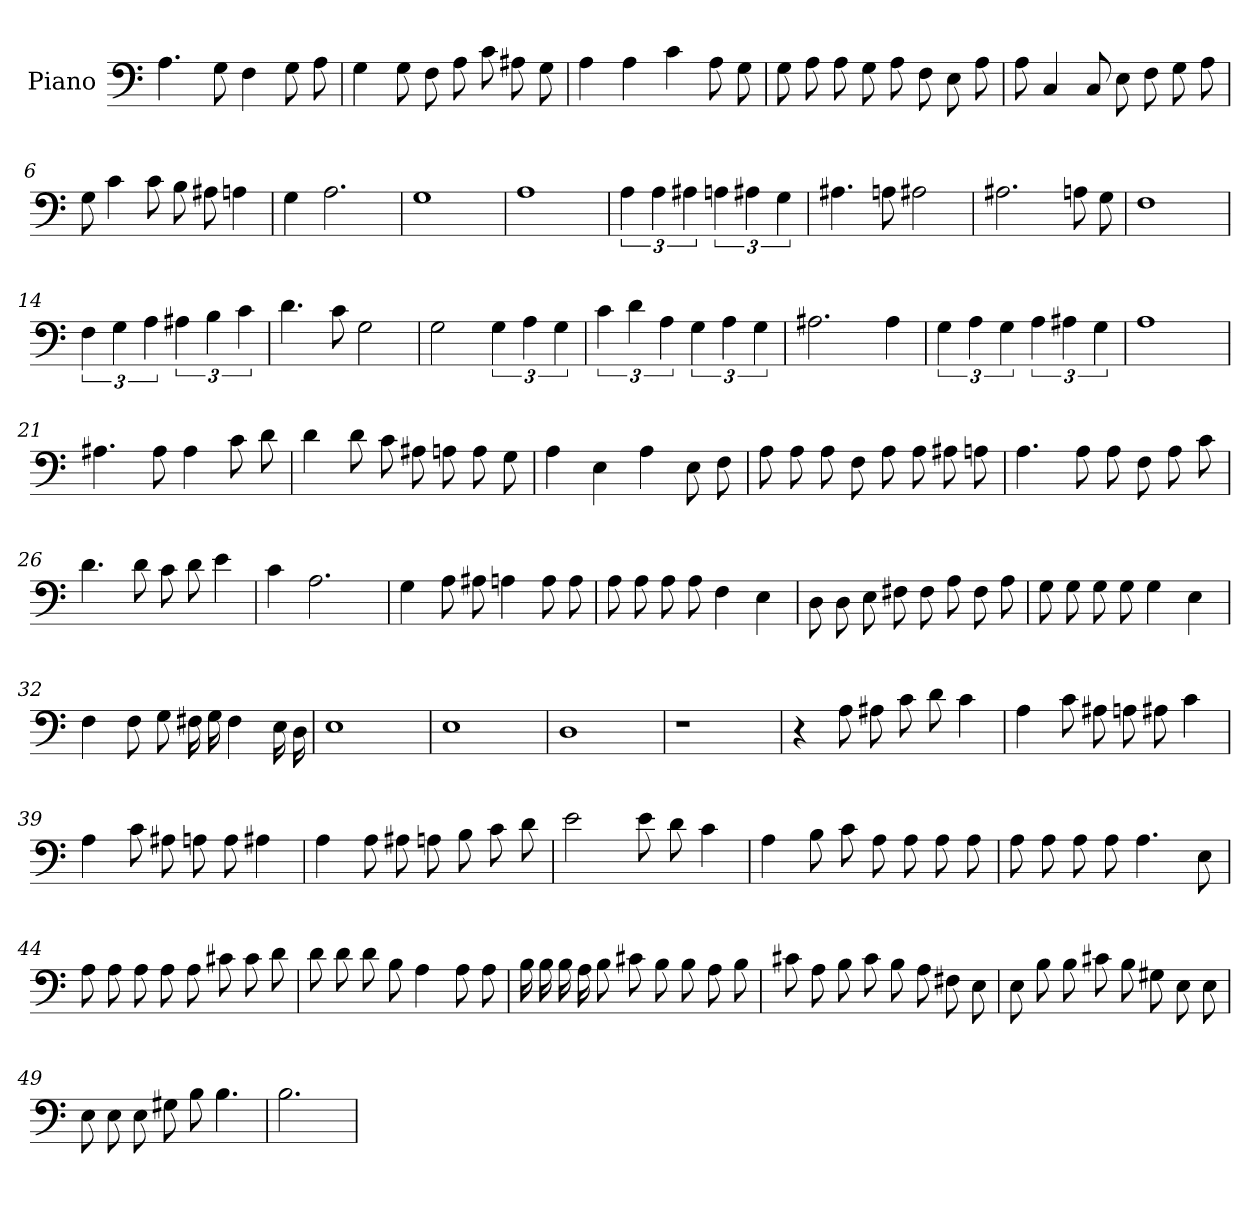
**kern
*part1
*staff1
*I"Piano
*I'Pno.
=1
4.A
8G
4F
8G
8A
=2
4G
8G
8F
8A
8c
8A#
8G
=3
4A
4A
4c
8A
8G
=4
8G
8A
8A
8G
8A
8F
8E
8A
=5
8A
4C
8C
8E
8F
8G
8A
=6
8G
4c
8c
8B
8A#
4A
=7
4G
2.A
=8
1G
=9
1A
=10
6A
6A
6A#
6A
6A#
6G
=11
4.A#
8A
2A#
=12
2.A#
8A
8G
=13
1F
=14
6F
6G
6A
6A#
6B
6c
=15
4.d
8c
2G
=16
2G
6G
6A
6G
=17
6c
6d
6A
6G
6A
6G
=18
2.A#
4A#
=19
6G
6A
6G
6A
6A#
6G
=20
1A
=21
4.A#
8A#
4A#
8c
8d
=22
4d
8d
8c
8A#
8A
8A
8G
=23
4A
4E
4A
8E
8F
=24
8A
8A
8A
8F
8A
8A
8A#
8A
=25
4.A
8A
8A
8F
8A
8c
=26
4.d
8d
8c
8d
4e
=27
4c
2.A
=28
4G
8A
8A#
4A
8A
8A
=29
8A
8A
8A
8A
4F
4E
=30
8D
8D
8E
8F#
8F#
8A
8F#
8A
=31
8G
8G
8G
8G
4G
4E
=32
4F
8F
8G
16F#
16G
4F#
16E
16D
=33
1E
=34
1E
=35
1D
=36
1r
=37
4r
8A
8A#
8c
8d
4c
=38
4A
8c
8A#
8A
8A#
4c
=39
4A
8c
8A#
8A
8A
4A#
=40
4A
8A
8A#
8A
8B
8c
8d
=41
2e
8e
8d
4c
=42
4A
8B
8c
8A
8A
8A
8A
=43
8A
8A
8A
8A
4.A
8E
=44
8A
8A
8A
8A
8A
8c#
8c#
8d
=45
8d
8d
8d
8B
4A
8A
8A
=46
16B
16B
16B
16A
8B
8c#
8B
8B
8A
8B
=47
8c#
8A
8B
8c#
8B
8A
8F#
8E
=48
8E
8B
8B
8c#
8B
8G#
8E
8E
=49
8E
8E
8E
8G#
8B
4.B
=50
2.B
=
*-
